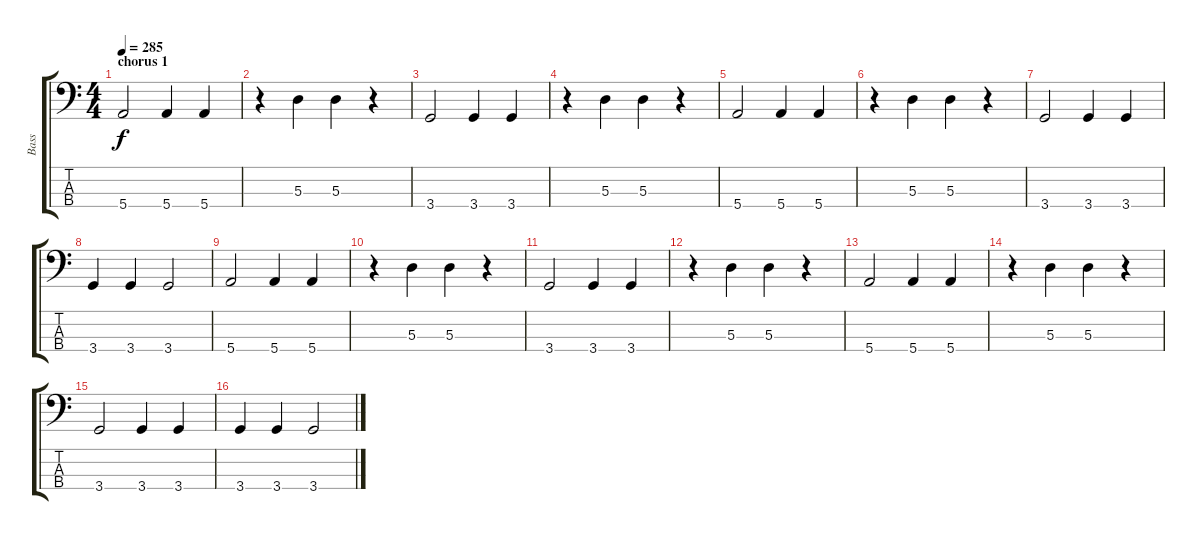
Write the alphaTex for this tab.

\track ("Bass" "Bass") {instrument electricbasspick}
\staff {score tabs}
\tuning (G2 D2 A1 E1) {hide}
\ts (4 4)
\section ("" "chorus 1")
\tempo 285
\clef f4
\ks c
5.4.2{dy f} 5.4.4 5.4.4 |
r.4 5.3.4 5.3.4 r.4 |
3.4.2 3.4.4 3.4.4 |
r.4 5.3.4 5.3.4 r.4 |
5.4.2 5.4.4 5.4.4 |
r.4 5.3.4 5.3.4 r.4 |
3.4.2 3.4.4 3.4.4 |
3.4.4 3.4.4 3.4.2 |
5.4.2 5.4.4 5.4.4 |
r.4 5.3.4 5.3.4 r.4 |
3.4.2 3.4.4 3.4.4 |
r.4 5.3.4 5.3.4 r.4 |
5.4.2 5.4.4 5.4.4 |
r.4 5.3.4 5.3.4 r.4 |
3.4.2 3.4.4 3.4.4 |
3.4.4 3.4.4 3.4.2
